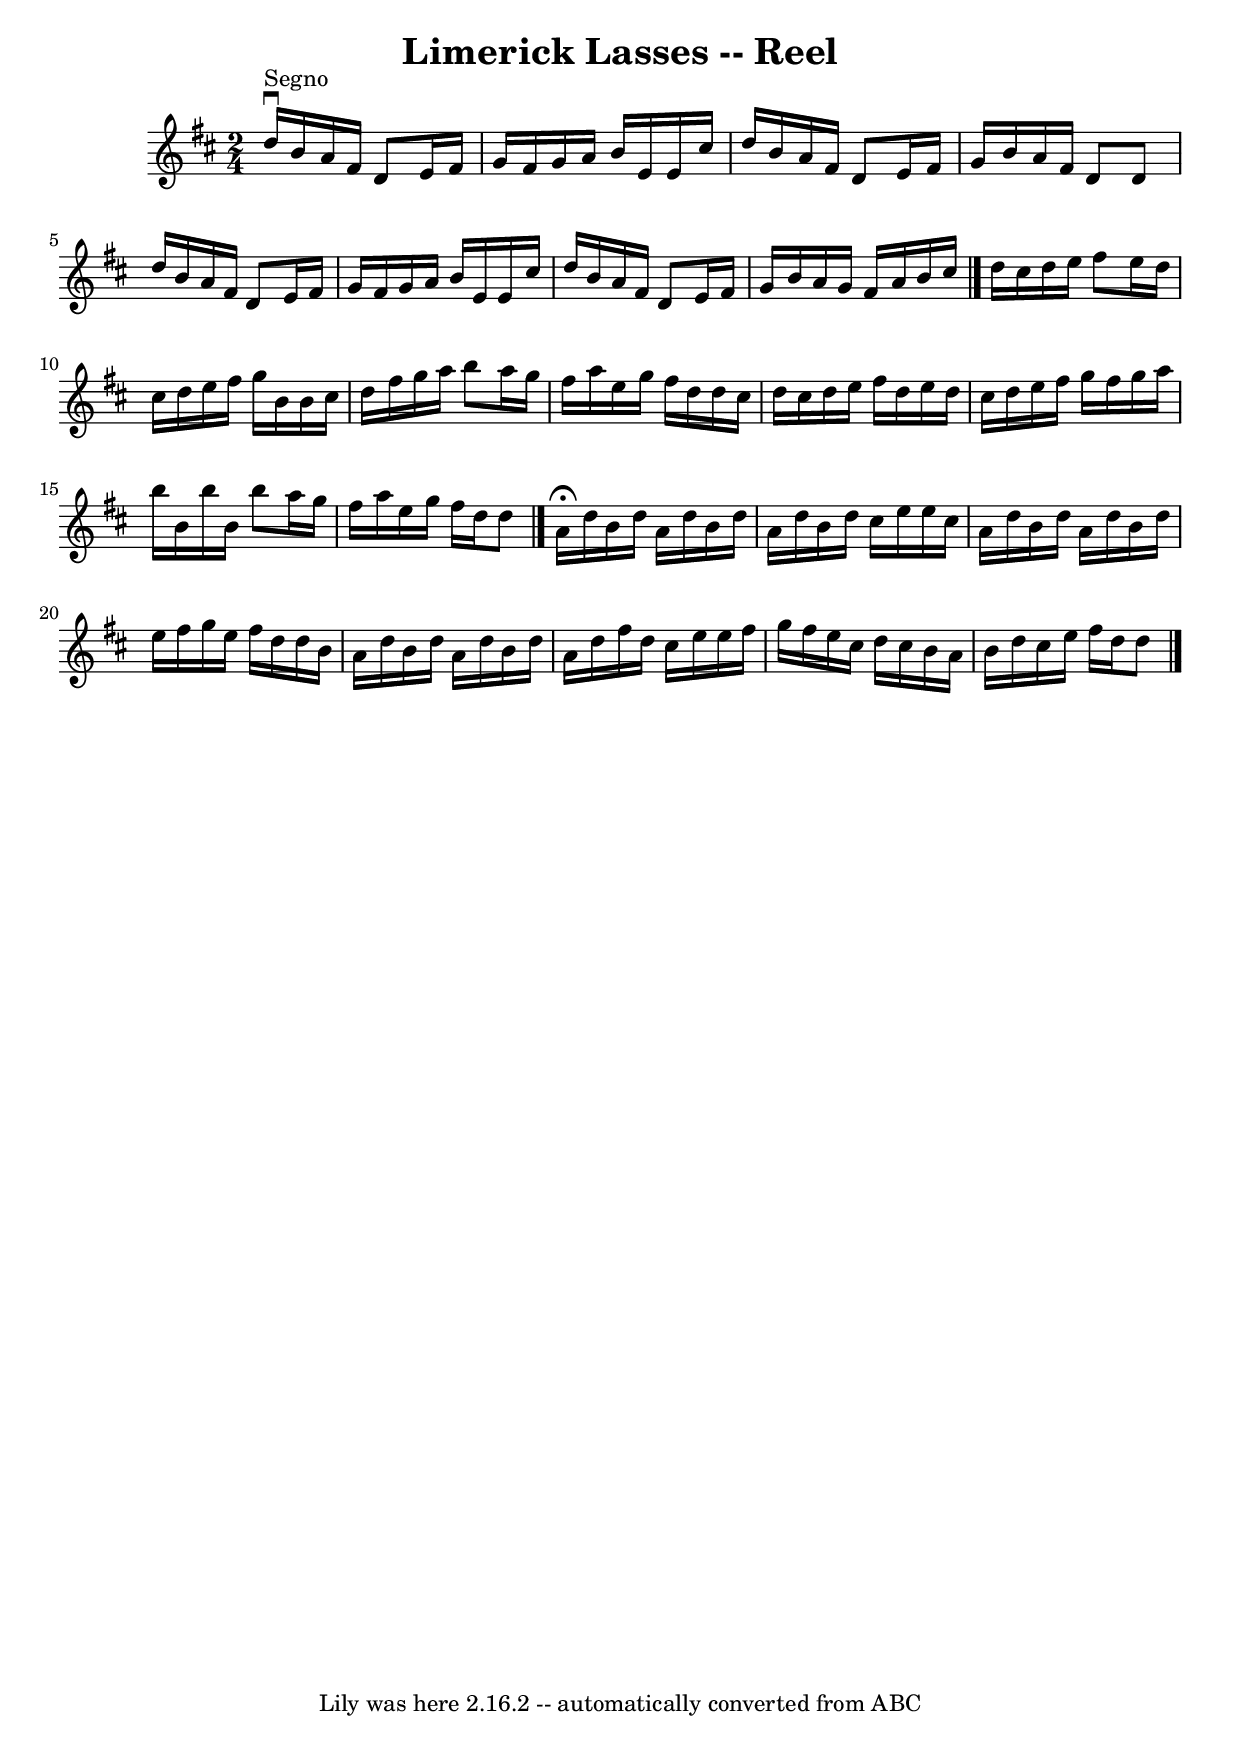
\version "2.7.40"
\include "Mammoth.ily"
\header {
	%% book = "Ryan's Mammoth Collection"
	crossRefNumber = "1"
	footnotes = ""
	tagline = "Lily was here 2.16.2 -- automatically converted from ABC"
	title = "Limerick Lasses -- Reel"
}
voicedefault =  {
\set Score.defaultBarType = "empty"

\time 2/4 \key d \major   \bar "|." d''16^"Segno"^\downbow b'16 a'16    
fis'16 d'8 e'16 fis'16  |
 g'16 fis'16 g'16 a'16    
b'16 e'16 e'16 cis''16  |
 d''16 b'16 a'16 fis'16    
d'8 e'16 fis'16  |
 g'16 b'16 a'16 fis'16 d'8 d'8  
|
 d''16 b'16 a'16 fis'16 d'8 e'16 fis'16  |
 
 g'16 fis'16 g'16 a'16 b'16 e'16 e'16 cis''16  |
   
d''16 b'16 a'16 fis'16 d'8 e'16 fis'16  |
 g'16    
b'16 a'16 g'16 fis'16 a'16 b'16 cis''16  \bar "|." d''16  
 cis''16 d''16 e''16 fis''8 e''16 d''16  |
 cis''16    
d''16 e''16 fis''16 g''16 b'16 b'16 cis''16  |
 d''16 
 fis''16 g''16 a''16 b''8 a''16 g''16  |
 fis''16    
a''16 e''16 g''16 fis''16 d''16 d''16 cis''16  |
     
d''16 cis''16 d''16 e''16 fis''16 d''16 e''16 d''16  
|
 cis''16 d''16 e''16 fis''16 g''16 fis''16 g''16    
a''16  |
 b''16 b'16 b''16 b'16 b''8 a''16 g''16  
|
 fis''16 a''16 e''16 g''16 fis''16 d''16 d''8    
\bar "|." a'16^\fermata d''16 b'16 d''16 a'16 d''16 b'16  
 d''16  |
 a'16 d''16 b'16 d''16 cis''16 e''16 e''16 
 cis''16  |
 a'16 d''16 b'16 d''16 a'16 d''16 b'16  
 d''16  |
 e''16 fis''16 g''16 e''16 fis''16 d''16    
d''16 b'16  |
 a'16 d''16 b'16 d''16 a'16 d''16    
b'16 d''16  |
 a'16 d''16 fis''16 d''16 cis''16 e''16 
 e''16 fis''16  |
 g''16 fis''16 e''16 cis''16 d''16   
 cis''16 b'16 a'16  |
 b'16 d''16 cis''16 e''16    
fis''16 d''16 d''8    \bar "|."   
}

\score{
    <<

	\context Staff="default"
	{
	    \voicedefault 
	}

    >>
	\layout {
	}
	\midi {}
}
